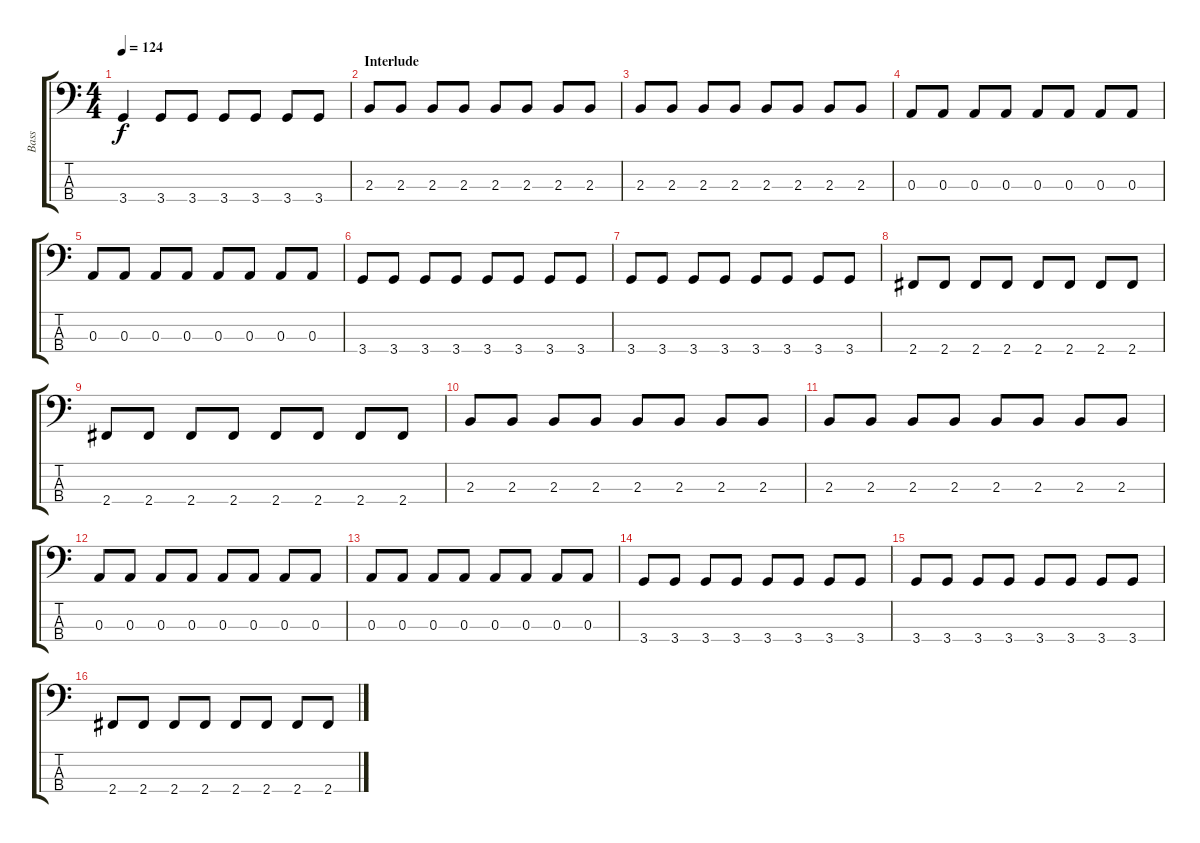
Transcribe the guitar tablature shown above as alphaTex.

\track ("Bass" "Bass") {instrument electricbassfinger}
\staff {score tabs}
\tuning (G2 D2 A1 E1) {hide}
\ts (4 4)
\tempo 124
\clef f4
\ks c
3.4.4{dy f} 3.4.8 3.4.8 3.4.8 3.4.8 3.4.8 3.4.8 |
\section ("" "Interlude")
2.3.8 2.3.8 2.3.8 2.3.8 2.3.8 2.3.8 2.3.8 2.3.8 |
2.3.8 2.3.8 2.3.8 2.3.8 2.3.8 2.3.8 2.3.8 2.3.8 |
0.3.8 0.3.8 0.3.8 0.3.8 0.3.8 0.3.8 0.3.8 0.3.8 |
0.3.8 0.3.8 0.3.8 0.3.8 0.3.8 0.3.8 0.3.8 0.3.8 |
3.4.8 3.4.8 3.4.8 3.4.8 3.4.8 3.4.8 3.4.8 3.4.8 |
3.4.8 3.4.8 3.4.8 3.4.8 3.4.8 3.4.8 3.4.8 3.4.8 |
2.4.8 2.4.8 2.4.8 2.4.8 2.4.8 2.4.8 2.4.8 2.4.8 |
2.4.8 2.4.8 2.4.8 2.4.8 2.4.8 2.4.8 2.4.8 2.4.8 |
2.3.8 2.3.8 2.3.8 2.3.8 2.3.8 2.3.8 2.3.8 2.3.8 |
2.3.8 2.3.8 2.3.8 2.3.8 2.3.8 2.3.8 2.3.8 2.3.8 |
0.3.8 0.3.8 0.3.8 0.3.8 0.3.8 0.3.8 0.3.8 0.3.8 |
0.3.8 0.3.8 0.3.8 0.3.8 0.3.8 0.3.8 0.3.8 0.3.8 |
3.4.8 3.4.8 3.4.8 3.4.8 3.4.8 3.4.8 3.4.8 3.4.8 |
3.4.8 3.4.8 3.4.8 3.4.8 3.4.8 3.4.8 3.4.8 3.4.8 |
2.4.8 2.4.8 2.4.8 2.4.8 2.4.8 2.4.8 2.4.8 2.4.8
